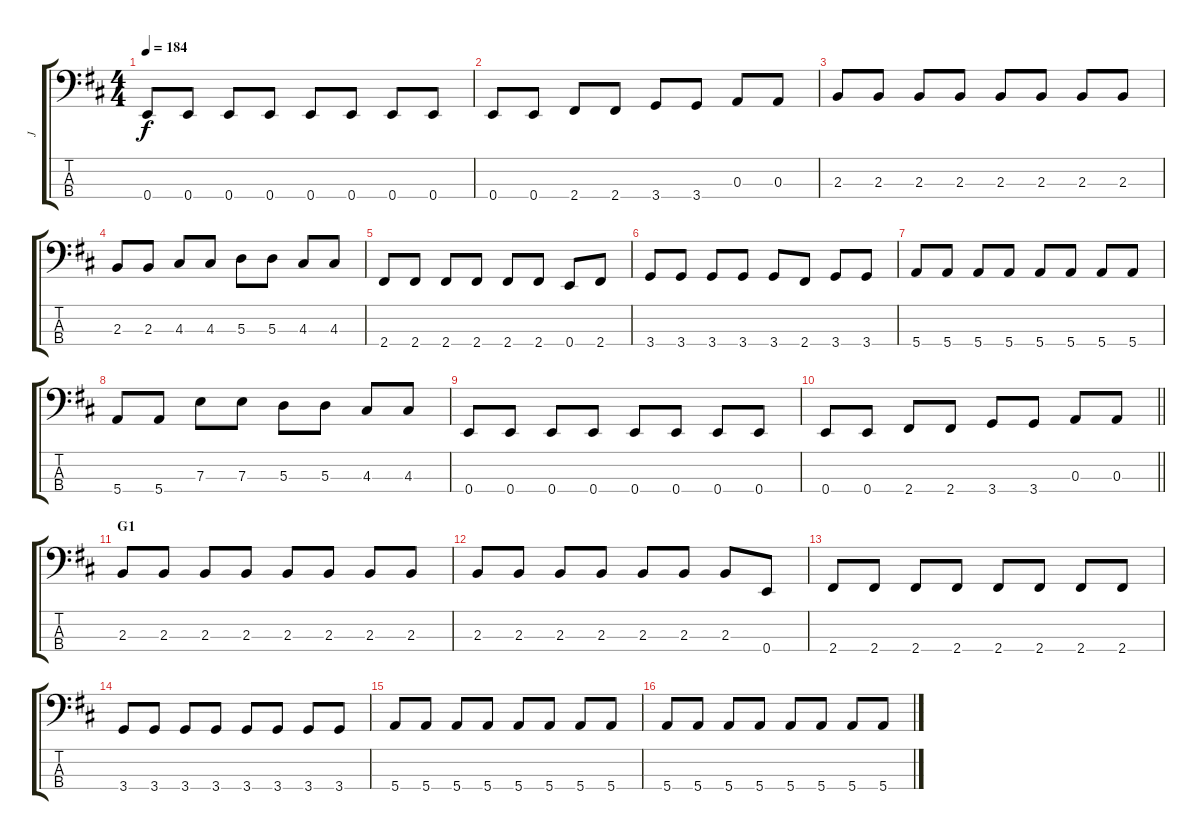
\track ("J" "J") {instrument electricbassfinger}
\staff {score tabs}
\tuning (G2 D2 A1 E1) {hide}
\ts (4 4)
\tempo 184
\clef f4
\ks bminor
0.4.8{dy f} 0.4.8 0.4.8 0.4.8 0.4.8 0.4.8 0.4.8 0.4.8 |
0.4.8 0.4.8 2.4.8 2.4.8 3.4.8 3.4.8 0.3.8 0.3.8 |
2.3.8 2.3.8 2.3.8 2.3.8 2.3.8 2.3.8 2.3.8 2.3.8 |
2.3.8 2.3.8 4.3.8 4.3.8 5.3.8 5.3.8 4.3.8 4.3.8 |
2.4.8 2.4.8 2.4.8 2.4.8 2.4.8 2.4.8 0.4.8 2.4.8 |
3.4.8 3.4.8 3.4.8 3.4.8 3.4.8 2.4.8 3.4.8 3.4.8 |
5.4.8 5.4.8 5.4.8 5.4.8 5.4.8 5.4.8 5.4.8 5.4.8 |
5.4.8 5.4.8 7.3.8 7.3.8 5.3.8 5.3.8 4.3.8 4.3.8 |
0.4.8 0.4.8 0.4.8 0.4.8 0.4.8 0.4.8 0.4.8 0.4.8 |
\barLineRight lightlight
0.4.8 0.4.8 2.4.8 2.4.8 3.4.8 3.4.8 0.3.8 0.3.8 |
\section ("" "G1")
2.3.8 2.3.8 2.3.8 2.3.8 2.3.8 2.3.8 2.3.8 2.3.8 |
2.3.8 2.3.8 2.3.8 2.3.8 2.3.8 2.3.8 2.3.8 0.4.8 |
2.4.8 2.4.8 2.4.8 2.4.8 2.4.8 2.4.8 2.4.8 2.4.8 |
3.4.8 3.4.8 3.4.8 3.4.8 3.4.8 3.4.8 3.4.8 3.4.8 |
5.4.8 5.4.8 5.4.8 5.4.8 5.4.8 5.4.8 5.4.8 5.4.8 |
5.4.8 5.4.8 5.4.8 5.4.8 5.4.8 5.4.8 5.4.8 5.4.8
